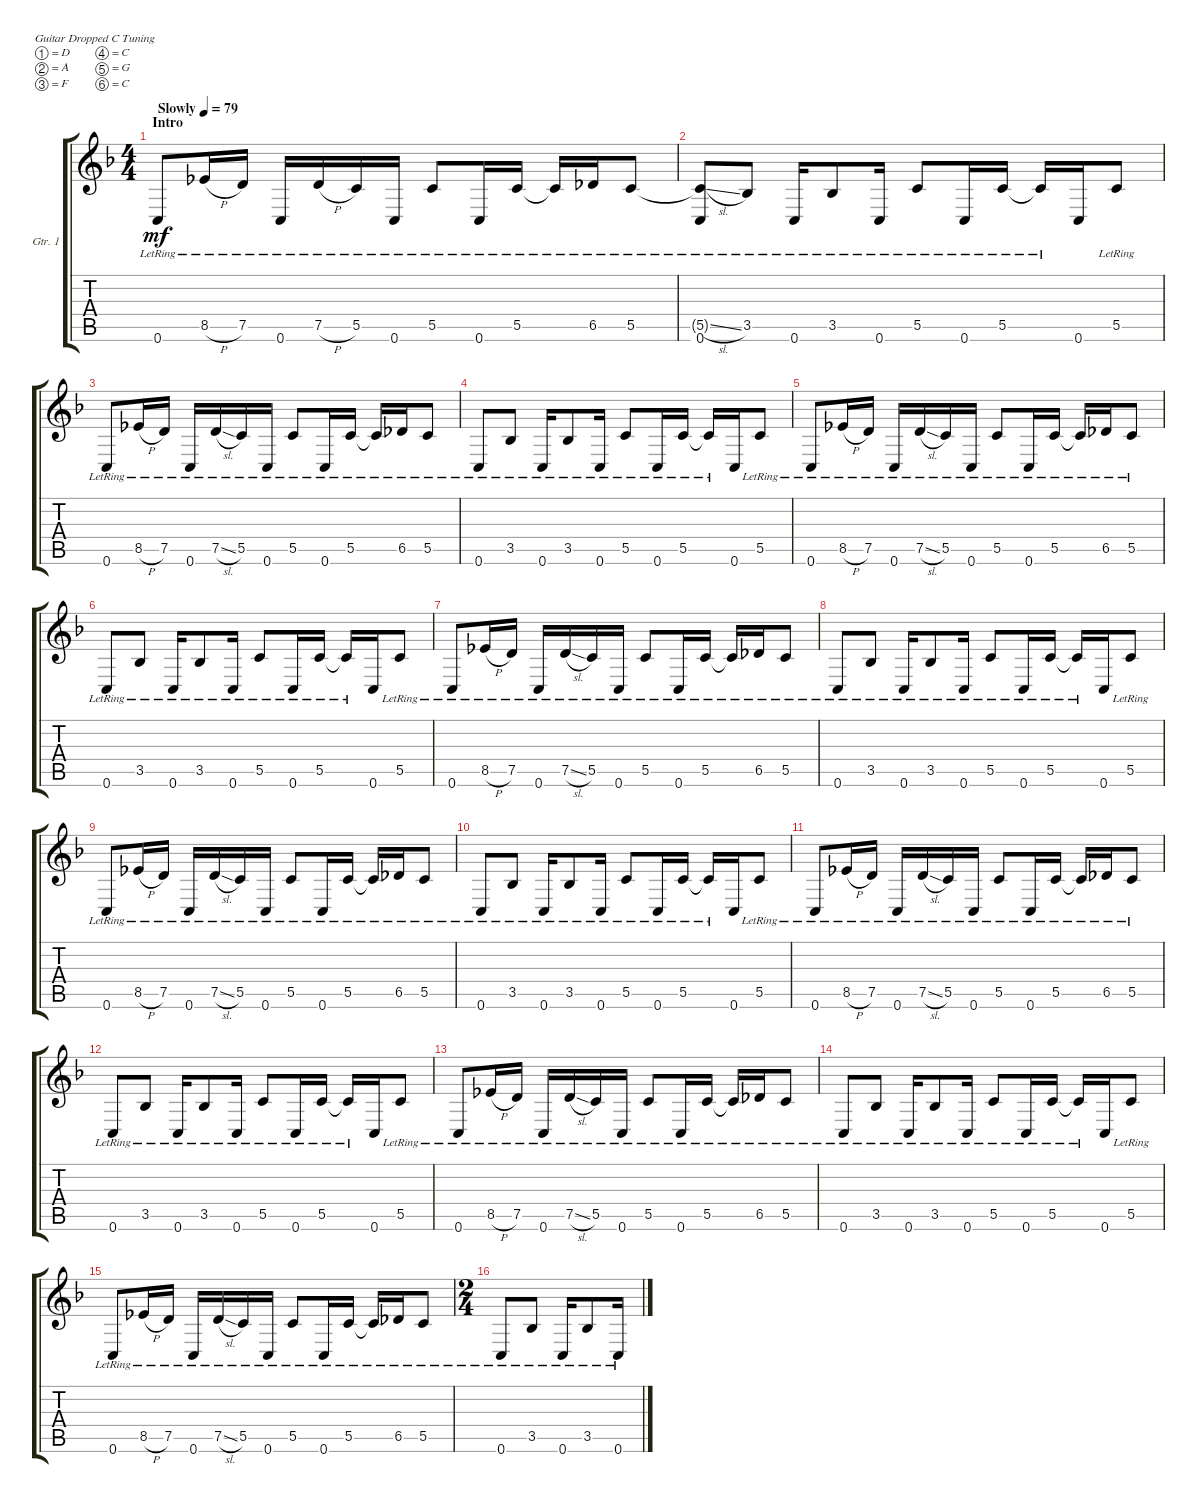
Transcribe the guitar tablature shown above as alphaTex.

\defaultSystemsLayout 4
\bracketExtendMode groupsimilarinstruments
\firstSystemTrackNameOrientation horizontal
\otherSystemsTrackNameOrientation horizontal
\track ("Electric Guitar" "Gtr. 1") {instrument distortionguitar}
\staff {score tabs}
\tuning (D4 A3 F3 C3 G2 C2)
\ts (4 4)
\section ("" "Intro")
\tempo (79 "Slowly")
\clef g2
\ks f
0.6{lr}.8{dy mf instrument distortionguitar} 8.5{h lr}.16 7.5{lr}.16 0.6{lr}.16 7.5{h lr}.16 5.5{lr}.16 0.6{lr}.16 5.5{lr}.8 0.6{lr}.16 5.5{lr}.16 5.5{lr t}.16 6.5{lr}.16 5.5{lr}.8 |
(5.5{sl lr t} 0.6{lr}).8 3.5{lr}.8 0.6{lr}.16 3.5{lr}.8 0.6{lr}.16 5.5{lr}.8 0.6{lr}.16 5.5{lr}.16 5.5{lr t}.16 0.6.16 5.5{lr}.8 |
0.6{lr}.8 8.5{h lr}.16 7.5{lr}.16 0.6{lr}.16 7.5{sl lr}.16 5.5{lr}.16 0.6{lr}.16 5.5{lr}.8 0.6{lr}.16 5.5{lr}.16 5.5{lr t}.16 6.5{lr}.16 5.5{lr}.8 |
0.6{lr}.8 3.5{lr}.8 0.6{lr}.16 3.5{lr}.8 0.6{lr}.16 5.5{lr}.8 0.6{lr}.16 5.5{lr}.16 5.5{lr t}.16 0.6.16 5.5{lr}.8 |
0.6{lr}.8 8.5{h lr}.16 7.5{lr}.16 0.6{lr}.16 7.5{sl lr}.16 5.5{lr}.16 0.6{lr}.16 5.5{lr}.8 0.6{lr}.16 5.5{lr}.16 5.5{lr t}.16 6.5{lr}.16 5.5{lr}.8 |
0.6{lr}.8 3.5{lr}.8 0.6{lr}.16 3.5{lr}.8 0.6{lr}.16 5.5{lr}.8 0.6{lr}.16 5.5{lr}.16 5.5{lr t}.16 0.6.16 5.5{lr}.8 |
0.6{lr}.8 8.5{h lr}.16 7.5{lr}.16 0.6{lr}.16 7.5{sl lr}.16 5.5{lr}.16 0.6{lr}.16 5.5{lr}.8 0.6{lr}.16 5.5{lr}.16 5.5{lr t}.16 6.5{lr}.16 5.5{lr}.8 |
0.6{lr}.8 3.5{lr}.8 0.6{lr}.16 3.5{lr}.8 0.6{lr}.16 5.5{lr}.8 0.6{lr}.16 5.5{lr}.16 5.5{lr t}.16 0.6.16 5.5{lr}.8 |
0.6{lr}.8 8.5{h lr}.16 7.5{lr}.16 0.6{lr}.16 7.5{sl lr}.16 5.5{lr}.16 0.6{lr}.16 5.5{lr}.8 0.6{lr}.16 5.5{lr}.16 5.5{lr t}.16 6.5{lr}.16 5.5{lr}.8 |
0.6{lr}.8 3.5{lr}.8 0.6{lr}.16 3.5{lr}.8 0.6{lr}.16 5.5{lr}.8 0.6{lr}.16 5.5{lr}.16 5.5{lr t}.16 0.6.16 5.5{lr}.8 |
0.6{lr}.8 8.5{h lr}.16 7.5{lr}.16 0.6{lr}.16 7.5{sl lr}.16 5.5{lr}.16 0.6{lr}.16 5.5{lr}.8 0.6{lr}.16 5.5{lr}.16 5.5{lr t}.16 6.5{lr}.16 5.5{lr}.8 |
0.6{lr}.8 3.5{lr}.8 0.6{lr}.16 3.5{lr}.8 0.6{lr}.16 5.5{lr}.8 0.6{lr}.16 5.5{lr}.16 5.5{lr t}.16 0.6.16 5.5{lr}.8 |
0.6{lr}.8 8.5{h lr}.16 7.5{lr}.16 0.6{lr}.16 7.5{sl lr}.16 5.5{lr}.16 0.6{lr}.16 5.5{lr}.8 0.6{lr}.16 5.5{lr}.16 5.5{lr t}.16 6.5{lr}.16 5.5{lr}.8 |
0.6{lr}.8 3.5{lr}.8 0.6{lr}.16 3.5{lr}.8 0.6{lr}.16 5.5{lr}.8 0.6{lr}.16 5.5{lr}.16 5.5{lr t}.16 0.6.16 5.5{lr}.8 |
0.6{lr}.8 8.5{h lr}.16 7.5{lr}.16 0.6{lr}.16 7.5{sl lr}.16 5.5{lr}.16 0.6{lr}.16 5.5{lr}.8 0.6{lr}.16 5.5{lr}.16 5.5{lr t}.16 6.5{lr}.16 5.5{lr}.8 |
\ts (2 4)
0.6{lr}.8 3.5{lr}.8 0.6{lr}.16 3.5{lr}.8 0.6{lr}.16
